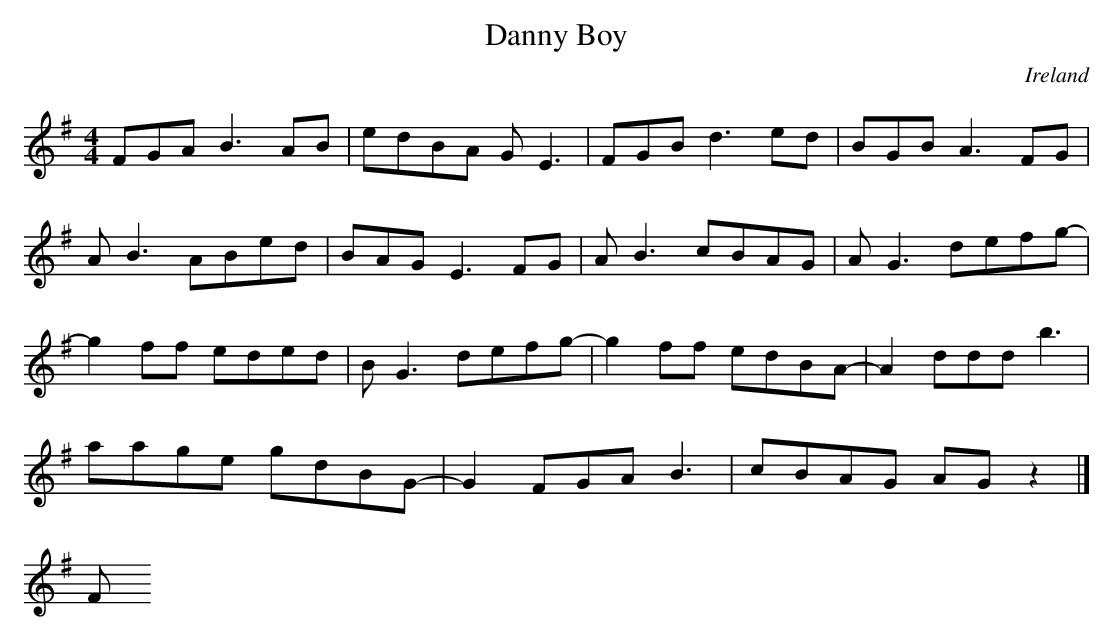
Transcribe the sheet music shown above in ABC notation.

X:1
T:Danny Boy
O:Ireland
M:4/4
L:1/8
K:G
FGAB3AB | edBA GE3 | FGBd3ed | BGBA3FG |
AB3ABed | BAGE3FG | AB3cBAG | AG3defg-|
g2ff eded | BG3 defg-| g2 ff edBA-| A2dddb3 |
aage gdBG-| G2FGAB3 | cBAG AG z2 |]
F
